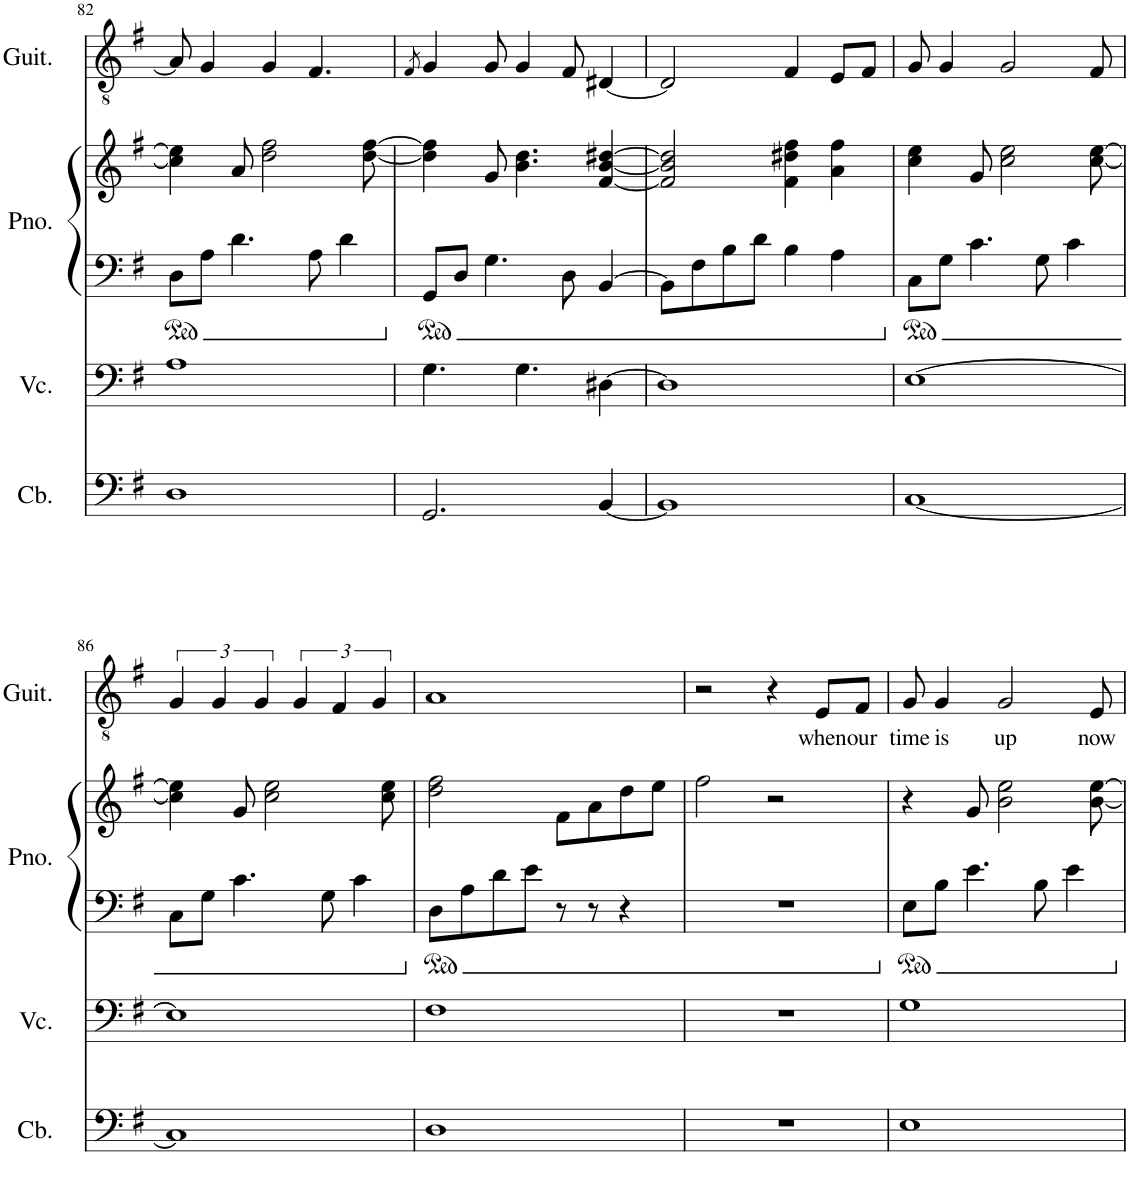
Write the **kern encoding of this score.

**kern	**kern	**kern	**kern	**kern	**text
*part4	*part3	*part2	*part2	*part1	*part1
*staff5	*staff4	*staff3	*staff2	*staff1	*staff1
*I"Contrabass	*I"Violoncello	*I"Piano	*	*I"Classical Guitar	*
*I'Cb.	*I'Vc.	*I'Pno.	*	*I'Guit.	*
!!LO:PB:g=z
*clefF4	*clefF4	*clefF4	*clefG2	*clefGv2	*
*Trd7c12	*	*	*	*	*
*k[f#]	*k[f#]	*k[f#]	*k[f#]	*k[f#]	*
*M4/4	*M4/4	*M4/4	*M4/4	*M4/4	*
=82	=82	=82	=82	=82	=82
1D	1A	8D\L	4cc\] 4ee\]	8A/]	.
.	.	8A\J	.	4G/	.
.	.	4.d\	8a/	.	.
.	.	.	2dd\ 2ff#\	4G/	.
.	.	8A\	.	4.F#/	.
.	.	4d\	.	.	.
.	.	.	[8dd\ [8ff#\	.	.
=83	=83	=83	=83	=83	=83
.	.	.	.	8qF#/	.
2.GG/	4.G\	8GG/L	4dd\] 4ff#\]	4G/	.
.	.	8D/J	.	.	.
.	.	4.G\	8g/	8G/	.
.	4.G\	.	4.b\ 4.dd\	4G/	.
.	.	8D\	.	8F#/	.
[4BB/	[4D#X\	[4BB/	[4f#/ [4b/ [4dd#X/	[4D#X/	.
=84	=84	=84	=84	=84	=84
1BB]	1D#]	8BB\L]	2f#/] 2b/] 2dd#/]	2D#/]	.
.	.	8F#\	.	.	.
.	.	8B\	.	.	.
.	.	8d\J	.	.	.
.	.	4B\	4f#\ 4dd#X\ 4ff#\	4F#/	.
.	.	4A\	4a\ 4ff#\	8E/L	.
.	.	.	.	8F#/J	.
=85	=85	=85	=85	=85	=85
[1C	[1E	8C\L	4cc\ 4ee\	8G/	.
.	.	8G\J	.	4G/	.
.	.	4.c\	8g/	.	.
.	.	.	2cc\ 2ee\	2G/	.
.	.	8G\	.	.	.
.	.	4c\	.	.	.
.	.	.	[8cc\ [8ee\	8F#/	.
!!LO:LB:g=z
=86	=86	=86	=86	=86	=86
1C]	1E]	8C\L	4cc\] 4ee\]	6G/	.
.	.	8G\J	.	.	.
.	.	.	.	6G/	.
.	.	4.c\	8g/	.	.
.	.	.	.	6G/	.
.	.	.	2cc\ 2ee\	.	.
.	.	.	.	6G/	.
.	.	8G\	.	.	.
.	.	.	.	6F#/	.
.	.	4c\	.	.	.
.	.	.	.	6G/	.
.	.	.	8cc\ 8ee\	.	.
=87	=87	=87	=87	=87	=87
1D	1F#	8D\L	2dd\ 2ff#\	1A	.
.	.	8A\	.	.	.
.	.	8d\	.	.	.
.	.	8e\J	.	.	.
.	.	8r	8f#\L	.	.
.	.	8r	8a\	.	.
.	.	4r	8dd\	.	.
.	.	.	8ee\J	.	.
=88	=88	=88	=88	=88	=88
1r	1r	1r	2ff#\	2r	.
.	.	.	2r	4r	.
!	!	!	!	!	!LO:LY:b
.	.	.	.	8E/L	when
!	!	!	!	!	!LO:LY:b
.	.	.	.	8F#/J	our
=89	=89	=89	=89	=89	=89
!	!	!	!	!	!LO:LY:b
1E	1G	8E\L	4r	8G/	time
!	!	!	!	!	!LO:LY:b
.	.	8B\J	.	4G/	is
.	.	4.e\	8g/	.	.
!	!	!	!	!	!LO:LY:b
.	.	.	2b\ 2ee\	2G/	up
.	.	8B\	.	.	.
.	.	4e\	.	.	.
!	!	!	!	!	!LO:LY:b
.	.	.	[8b\ [8ee\	8E/	now
=	=	=	=	=	=
*-	*-	*-	*-	*-	*-
